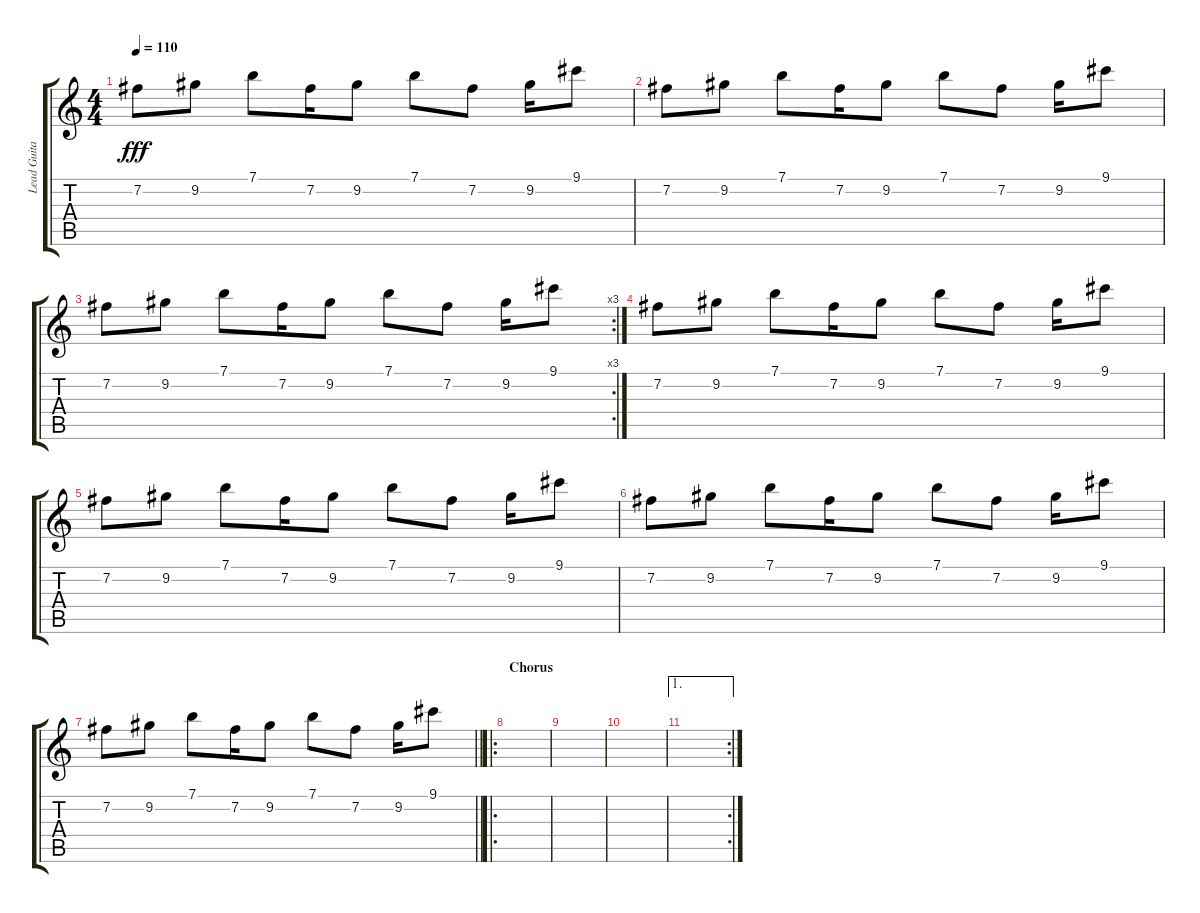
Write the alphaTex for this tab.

\track ("Lead Guitar" "Lead Guita") {instrument electricguitarjazz}
\staff {score tabs}
\tuning (E4 B3 G3 D3 A2 E2) {hide}
\ts (4 4)
\tempo 110
\clef g2
\ks c
7.2.8{dy fff} 9.2.8 7.1.8 7.2.16 9.2.8 7.1.8 7.2.8 9.2.16 9.1.8 |
7.2.8 9.2.8 7.1.8 7.2.16 9.2.8 7.1.8 7.2.8 9.2.16 9.1.8 |
\rc 3
7.2.8 9.2.8 7.1.8 7.2.16 9.2.8 7.1.8 7.2.8 9.2.16 9.1.8 |
7.2.8 9.2.8 7.1.8 7.2.16 9.2.8 7.1.8 7.2.8 9.2.16 9.1.8 |
7.2.8 9.2.8 7.1.8 7.2.16 9.2.8 7.1.8 7.2.8 9.2.16 9.1.8 |
7.2.8 9.2.8 7.1.8 7.2.16 9.2.8 7.1.8 7.2.8 9.2.16 9.1.8 |
\barLineRight lightlight
7.2.8 9.2.8 7.1.8 7.2.16 9.2.8 7.1.8 7.2.8 9.2.16 9.1.8 |
\ro
\section ("" "Chorus")
|
|
|
\ae 1
\rc 2
